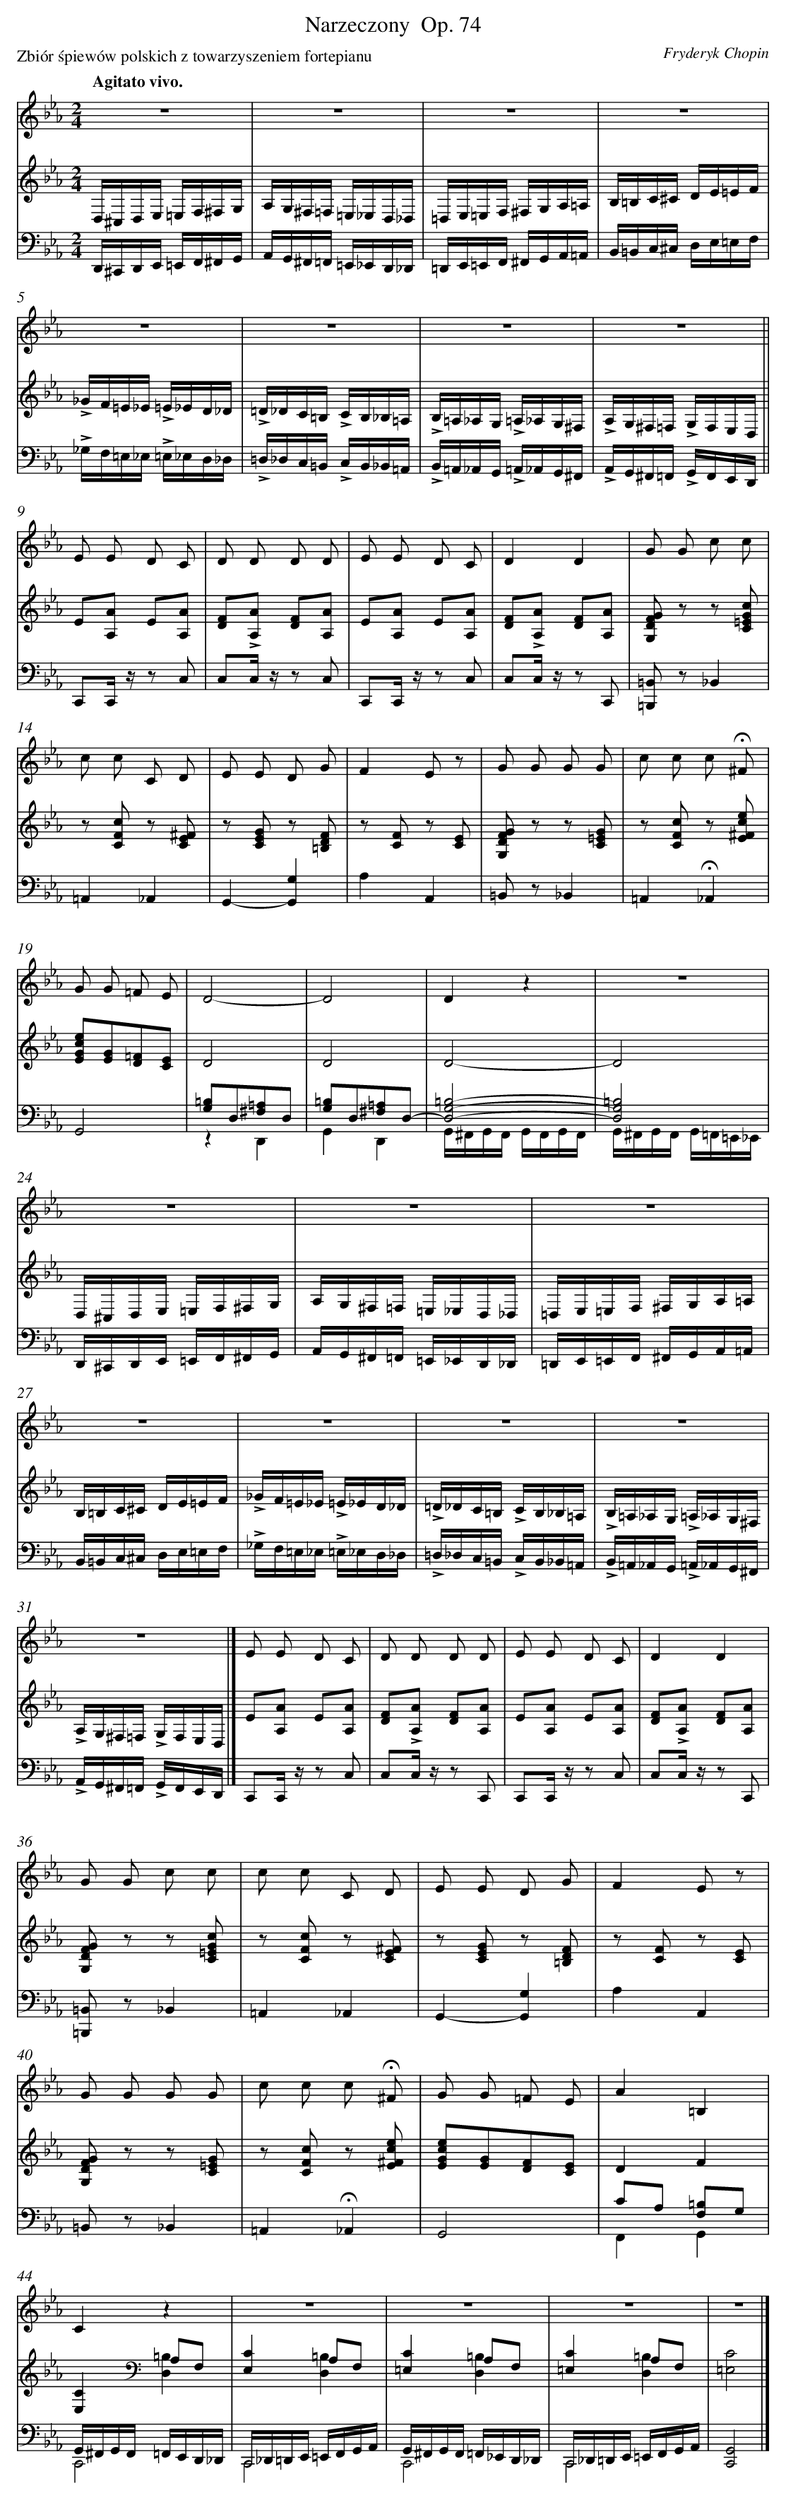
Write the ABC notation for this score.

X:1
T: Narzeczony	 Op. 74
C: Fryderyk Chopin
L: 1/16
M: 2/4
P: Zbiór śpiewów polskich z towarzyszeniem fortepianu
Q: "Agitato vivo."
V: 1 clef=treble
V: 2 clef=treble
V: 3 clef=bass
K: Eb
[V:1] z8 |
[V:2] D,^C,D,E, =E,F,^F,G, |
[V:3] D,,^C,,D,,E,, =E,,F,,^F,,G,, |
[V:1] z8 |
[V:2] A,G,^F,=F, =E,_E,D,_D, |
[V:3] A,,G,,^F,,=F,, =E,,_E,,D,,_D,, |
[V:1] z8 |
[V:2] =D,E,=E,F, ^F,G,A,=A, |
[V:3] =D,,E,,=E,,F,, ^F,,G,,A,,=A,, |
[V:1] z8 |
[V:2] B,=B,C^C DE=EF |
[V:3] B,,=B,,C,^C, D,E,=E,F, |
[V:1] z8 |
[V:2] !accent!_GF=E_E !accent!=E_ED_D |
[V:3] !accent!_G,F,=E,_E, !accent!=E,_E,D,_D, |
[V:1] z8 |
[V:2] !accent!=D_DC=B, !accent!CB,_B,=A, |
[V:3] !accent!=D,_D,C,=B,, !accent!C,B,,_B,,=A,, |
[V:1] z8 |
[V:2] !accent!B,=A,_A,G, !accent!=A,_A,G,^F, |
[V:3] !accent!B,,=A,,_A,,G,, !accent!=A,,_A,,G,,^F,, |
[V:1] z8 ||
[V:2] !accent!A,G,^F,=F, !accent!G,F,E,D, ||
[V:3] !accent!A,,G,,^F,,=F,, !accent!G,,F,,E,,D,, ||
[V:1] E2 E2 D2 C2 |
[V:2] E2[A2A,2] E2[A2A,2] |
[V:3] C,,2C,, z z2 C,2 |
[V:1] D2 D2 D2 D2 |
[V:2] [F2D2]!accent![A2A,2] [F2D2][A2A,2] |
[V:3] C,2C, z z2 C,2 |
[V:1] E2 E2 D2 C2 |
[V:2] E2[A2A,2] E2[A2A,2] |
[V:3] C,,2C,, z z2 C,2 |
[V:1] D4D4 |
[V:2] [F2D2]!accent![A2A,2] [F2D2][A2A,2] |
[V:3] C,2C, z z2 C,,2 |
[V:1] G2 G2 c2 c2 |
[V:2] [G2F2D2G,2] z2 z2 [c2G2=E2C2] |
[V:3] [=B,,2=B,,,2] z2_B,,4 |
[V:1] c2 c2 C2 D2 |
[V:2] z2 [c2F2C2] z2 [^F2E2C2] |
[V:3] =A,,4_A,,4 |
[V:1] E2 E2 D2 G2 |
[V:2] z2 [G2E2C2] z2 [F2D2=B,2] |
[V:3] G,,4-[G,4G,,4] |
[V:1] F4E2 z2 |
[V:2] z2 [F2C2] z2 [E2C2] |
[V:3] A,4A,,4 |
[V:1] G2 G2 G2 G2 |
[V:2] [G2F2D2G,2] z2 z2 [G2=E2C2] |
[V:3] =B,,2 z2_B,,4 |
[V:1] c2 c2 c2 !fermata!^F2 |
[V:2] z2 [c2F2C2] z2 [e2c2^F2E2] |
[V:3] =A,,4!fermata!_A,,4 |
[V:1] G2 G2 =F2 E2 |
[V:2] [e2c2G2E2][G2E2][=F2D2][E2C2] |
[V:3] G,,8- |
[V:1] D8- |
[V:2] D8 |
[V:3] [=B,2G,2]D,2[=A,2^F,2]D,2 & z4D,,4 |
[V:1] D8 |
[V:2] D8 |
[V:3] [=B,2G,2]D,2[=A,2^F,2]D,2- & G,,4D,,4 |
[V:1] D4z4 |
[V:2] D8- |
[V:3] [=B,8G,8D,8]- & G,,^F,,G,,F,, G,,F,,G,,F,, |
[V:1] z8 |
[V:2] D8 |
[V:3] [=B,8G,8D,8] & G,,^F,,G,,F,, G,,=F,,=E,,_E,, |
[V:1] z8 |
[V:2] D,^C,D,E, =E,F,^F,G, |
[V:3] D,,^C,,D,,E,, =E,,F,,^F,,G,, |
[V:1] z8 |
[V:2] A,G,^F,=F, =E,_E,D,_D, |
[V:3] A,,G,,^F,,=F,, =E,,_E,,D,,_D,, |
[V:1] z8 |
[V:2] =D,E,=E,F, ^F,G,A,=A, |
[V:3] =D,,E,,=E,,F,, ^F,,G,,A,,=A,, |
[V:1] z8 |
[V:2] B,=B,C^C DE=EF |
[V:3] B,,=B,,C,^C, D,E,=E,F, |
[V:1] z8 |
[V:2] !accent!_GF=E_E !accent!=E_ED_D |
[V:3] !accent!_G,F,=E,_E, !accent!=E,_E,D,_D, |
[V:1] z8 |
[V:2] !accent!=D_DC=B, !accent!CB,_B,=A, |
[V:3] !accent!=D,_D,C,=B,, !accent!C,B,,_B,,=A,, |
[V:1] z8 |
[V:2] !accent!B,=A,_A,G, !accent!=A,_A,G,^F, |
[V:3] !accent!B,,=A,,_A,,G,, !accent!=A,,_A,,G,,^F,, |
[V:1] z8 |]
[V:2] !accent!A,G,^F,=F, !accent!G,F,E,D, |]
[V:3] !accent!A,,G,,^F,,=F,, !accent!G,,F,,E,,D,, |]
[V:1] E2 E2 D2 C2 [I:setbarnb 33]|
[V:2] E2[A2A,2] E2[A2A,2] |
[V:3] C,,2C,, z z2 C,2 |
[V:1] D2 D2 D2 D2 |
[V:2] [F2D2]!accent![A2A,2] [F2D2][A2A,2] |
[V:3] C,2C, z z2 C,,2 |
[V:1] E2 E2 D2 C2 |
[V:2] E2[A2A,2] E2[A2A,2] |
[V:3] C,,2C,, z z2 C,2 |
[V:1] D4D4 |
[V:2] [F2D2]!accent![A2A,2] [F2D2][A2A,2] |
[V:3] C,2C, z z2 C,,2 |
[V:1] G2 G2 c2 c2 |
[V:2] [G2F2D2G,2] z2 z2 [c2G2=E2C2] |
[V:3] [=B,,2=B,,,2] z2_B,,4 |
[V:1] c2 c2 C2 D2 |
[V:2] z2 [c2F2C2] z2 [^F2E2C2] |
[V:3] =A,,4_A,,4 |
[V:1] E2 E2 D2 G2 |
[V:2] z2 [G2E2C2] z2 [F2D2=B,2] |
[V:3] G,,4-[G,4G,,4] |
[V:1] F4E2 z2 |
[V:2] z2 [F2C2] z2 [E2C2] |
[V:3] A,4A,,4 |
[V:1] G2 G2 G2 G2 |
[V:2] [G2F2D2G,2] z2 z2 [G2=E2C2] |
[V:3] =B,,2 z2_B,,4 |
[V:1] c2 c2 c2 !fermata!^F2 |
[V:2] z2 [c2F2C2] z2 [e2c2^F2E2] |
[V:3] =A,,4!fermata!_A,,4 |
[V:1] G2 G2 =F2 E2 |
[V:2] [e2c2G2E2][G2E2][F2D2][E2C2] |
[V:3] G,,8 |
[V:1] A4=B,4 |
[V:2] D4F4 |
[V:3] C2A,2 [=B,2F,2]G,2 & F,,4G,,4 |
[V:1] C4z4 |
[V:2] [E,4C4][K:clef=bass]A,2F,2 & x4[=B,4D,4] |
[V:3] G,,^F,,G,,F,, =F,,E,,D,,_D,, & C,,8 |
[V:1] z8 |
[V:2] [C4E,4]A,2F,2 & x4[=B,4D,4] |
[V:3] C,,_D,,=D,,E,, =E,,F,,G,,A,, & C,,8 |
[V:1] z8 |
[V:2] [C4=E,4]A,2F,2 & x4[=B,4D,4] |
[V:3] G,,^F,,G,,F,, =F,,_E,,D,,_D,, & C,,8 |
[V:1] z8 |
[V:2] [C4=E,4]A,2F,2 & x4[=B,4D,4] |
[V:3] C,,_D,,=D,,E,, =E,,F,,G,,A,, & C,,8 |
[V:1] z8 |]
[V:2] [C8=E,8] |]
[V:3] [G,,8C,,8] |]
